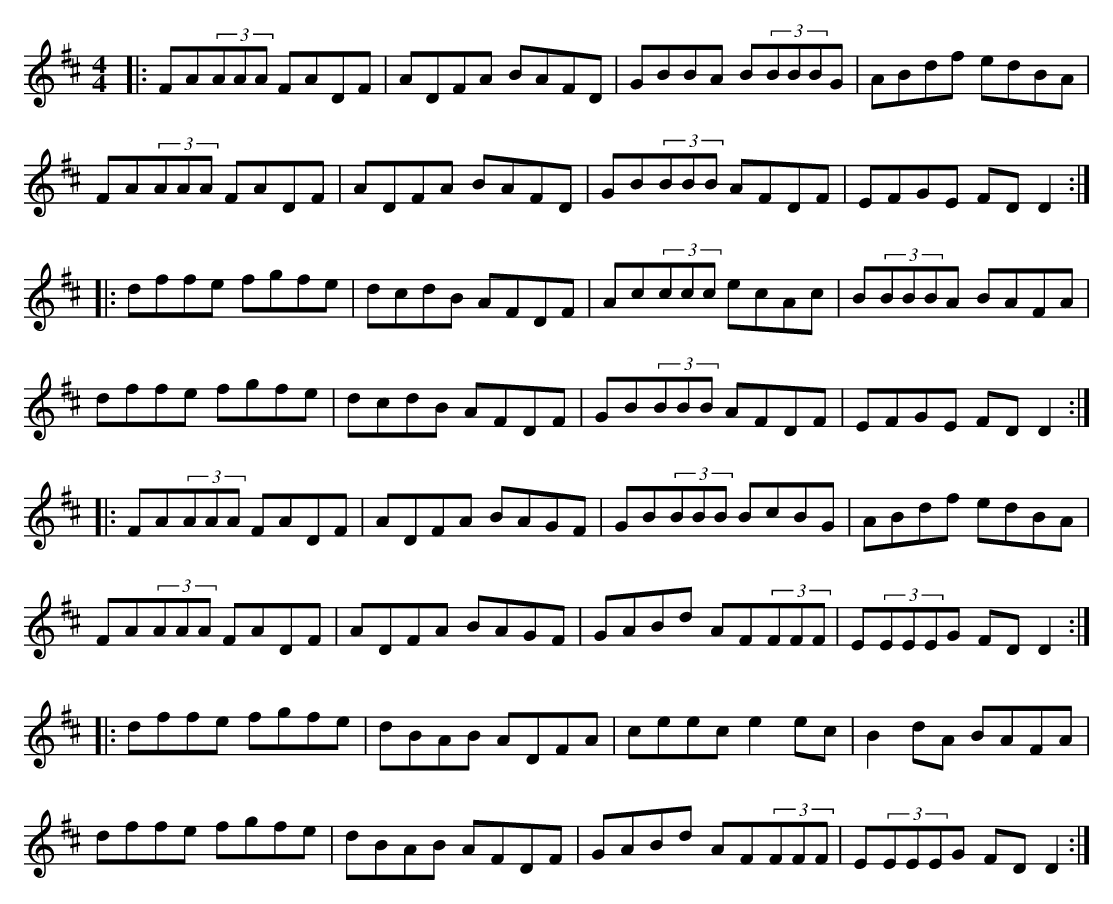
X:1
M:4/4
K:D
|:FA(3AAA FADF|ADFA BAFD|GBBA B(3BBBG|ABdf edBA|
FA(3AAA FADF|ADFA BAFD|GB(3BBB AFDF|EFGE FDD2:|
|:dffe fgfe|dcdB AFDF|Ac(3ccc ecAc|B(3BBBA BAFA|
dffe fgfe|dcdB AFDF|GB(3BBB AFDF|EFGE FDD2:|
|:FA(3AAA FADF|ADFA BAGF|GB(3BBB BcBG|ABdf edBA|
FA(3AAA FADF|ADFA BAGF|GABd AF(3FFF|E(3EEEG FDD2:|
|:dffe fgfe|dBAB ADFA|ceec e2ec|B2dA BAFA|
dffe fgfe|dBAB AFDF|GABd AF(3FFF|E(3EEEG FDD2:|
